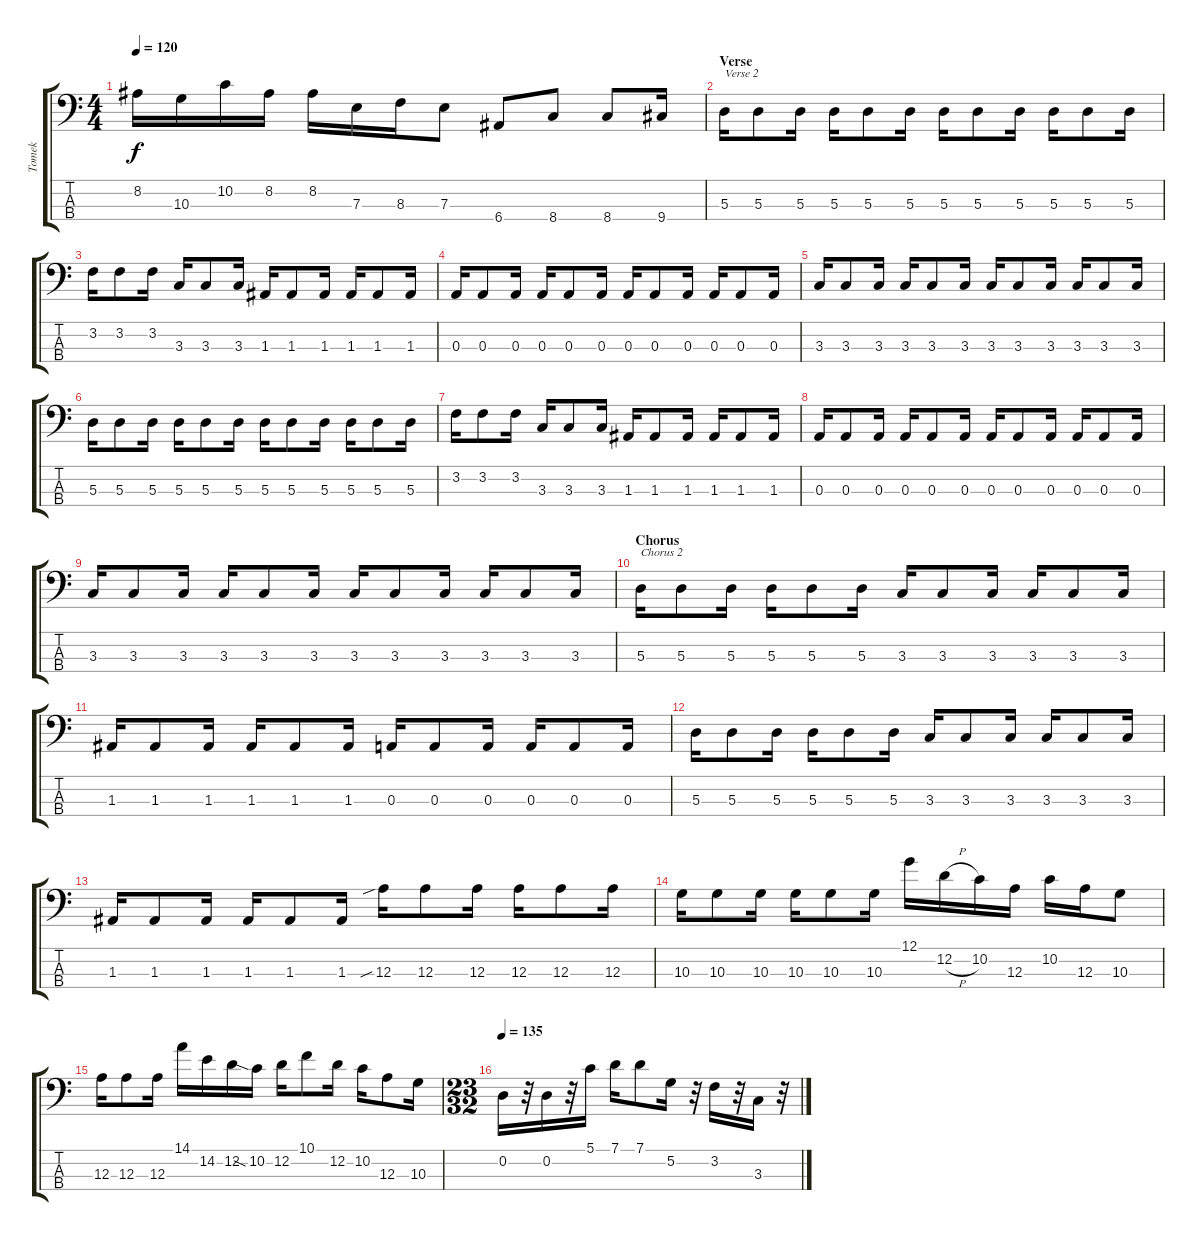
\track ("Tomek" "Tomek") {instrument electricbasspick}
\staff {score tabs}
\tuning (G2 D2 A1 E1) {hide}
\ts (4 4)
\tempo 120
\clef f4
\ks c
8.2.16{dy f} 10.3.16 10.2.16 8.2.16 8.2.16 7.3.16 8.3.16 7.3.8 6.4.8 8.4.8 8.4.8 9.4.16 |
\section ("" "Verse")
5.3.16{txt "Verse 2"} 5.3.8 5.3.16 5.3.16 5.3.8 5.3.16 5.3.16 5.3.8 5.3.16 5.3.16 5.3.8 5.3.16 |
3.2.16 3.2.8 3.2.16 3.3.16 3.3.8 3.3.16 1.3.16 1.3.8 1.3.16 1.3.16 1.3.8 1.3.16 |
0.3.16 0.3.8 0.3.16 0.3.16 0.3.8 0.3.16 0.3.16 0.3.8 0.3.16 0.3.16 0.3.8 0.3.16 |
3.3.16 3.3.8 3.3.16 3.3.16 3.3.8 3.3.16 3.3.16 3.3.8 3.3.16 3.3.16 3.3.8 3.3.16 |
5.3.16 5.3.8 5.3.16 5.3.16 5.3.8 5.3.16 5.3.16 5.3.8 5.3.16 5.3.16 5.3.8 5.3.16 |
3.2.16 3.2.8 3.2.16 3.3.16 3.3.8 3.3.16 1.3.16 1.3.8 1.3.16 1.3.16 1.3.8 1.3.16 |
0.3.16 0.3.8 0.3.16 0.3.16 0.3.8 0.3.16 0.3.16 0.3.8 0.3.16 0.3.16 0.3.8 0.3.16 |
3.3.16 3.3.8 3.3.16 3.3.16 3.3.8 3.3.16 3.3.16 3.3.8 3.3.16 3.3.16 3.3.8 3.3.16 |
\section ("" "Chorus")
5.3.16{txt "Chorus 2"} 5.3.8 5.3.16 5.3.16 5.3.8 5.3.16 3.3.16 3.3.8 3.3.16 3.3.16 3.3.8 3.3.16 |
1.3.16 1.3.8 1.3.16 1.3.16 1.3.8 1.3.16 0.3.16 0.3.8 0.3.16 0.3.16 0.3.8 0.3.16 |
5.3.16 5.3.8 5.3.16 5.3.16 5.3.8 5.3.16 3.3.16 3.3.8 3.3.16 3.3.16 3.3.8 3.3.16 |
1.3.16 1.3.8 1.3.16 1.3.16 1.3.8 1.3.16 12.3{sib}.16 12.3.8 12.3.16 12.3.16 12.3.8 12.3.16 |
10.3.16 10.3.8 10.3.16 10.3.16 10.3.8 10.3.16 12.1.16 12.2{h}.16 10.2.16 12.3.16 10.2.16 12.3.16 10.3.8 |
12.3.16 12.3.8 12.3.16 14.1.16 14.2.16 12.2.16 10.2{sia}.16 12.2.16 10.1.8 12.2.16 10.2.16 12.3.8 10.3.16 |
\ts (23 32)
\tempo 135
0.2.16 r.32 0.2.16 r.32 5.1.16 7.1.16 7.1.8 5.2.16 r.32 3.2.16 r.32 3.3.16 r.32
